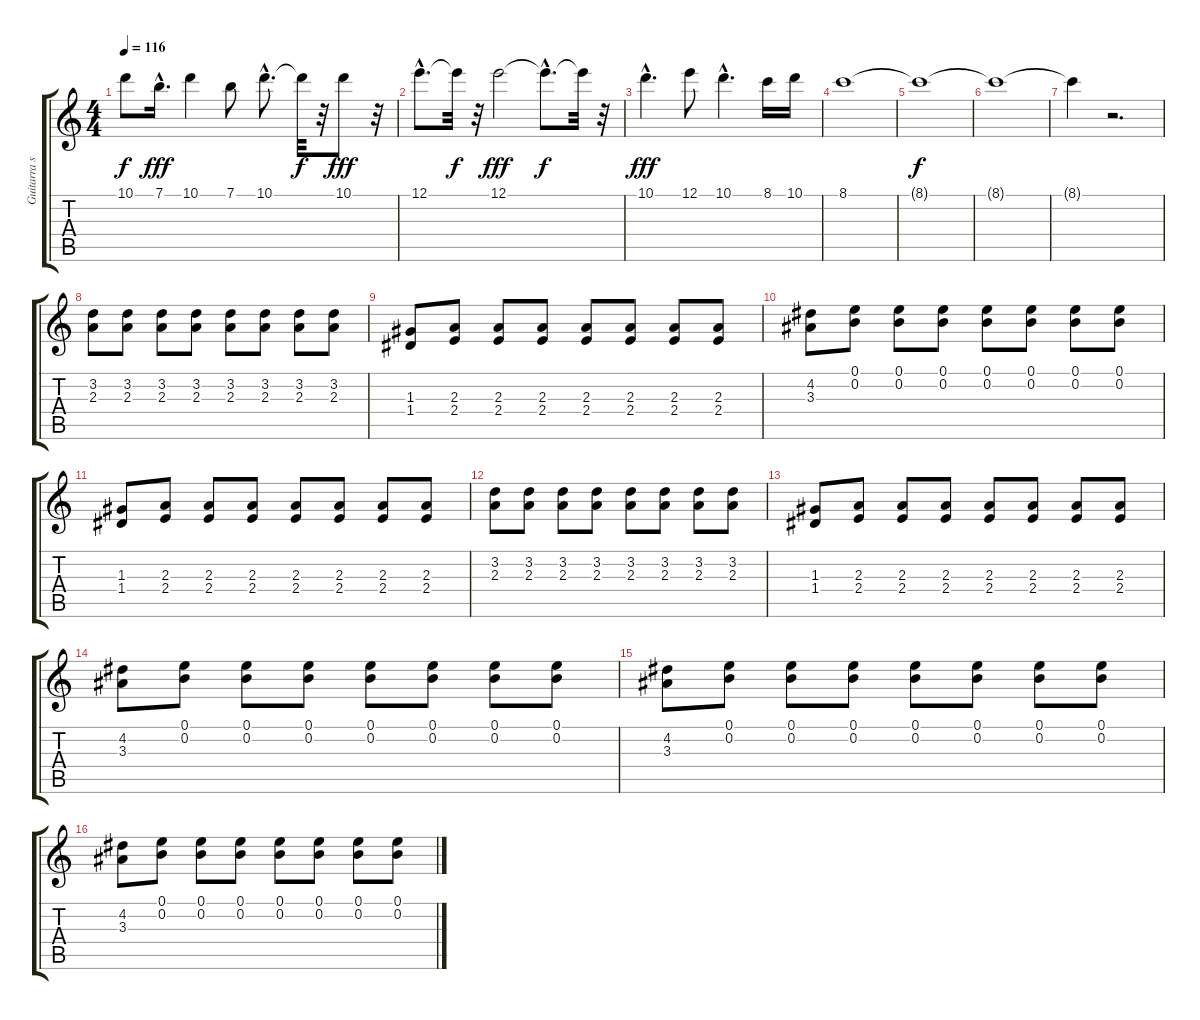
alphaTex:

\track ("Guitarra solo" "Guitarra s") {instrument overdrivenguitar}
\staff {score tabs}
\tuning (E4 B3 G3 D3 A2 E2) {hide}
\ts (4 4)
\tempo 116
\clef g2
\ks c
10.1{t}.8{dy f} 7.1{hac}.16{d dy fff} 10.1.4 7.1.8 10.1{hac}.8{d} 10.1{t}.32{dy f} r.32 10.1.8{dy fff} r.32 |
12.1{hac}.8{d} 12.1{t}.32{dy f} r.32 12.1.2{dy fff} 12.1{hac t}.8{d dy f} 12.1{t}.32 r.32 |
10.1{hac}.4{d dy fff} 12.1.8 10.1{hac}.4{d} 8.1.16 10.1.16 |
8.1.1 |
8.1{t}.1{dy f} |
8.1{t}.1 |
8.1{t}.4 r.2{d} |
(3.2 2.3).8 (3.2 2.3).8 (3.2 2.3).8 (3.2 2.3).8 (3.2 2.3).8 (3.2 2.3).8 (3.2 2.3).8 (3.2 2.3).8 |
(1.3 1.4).8 (2.3 2.4).8 (2.3 2.4).8 (2.3 2.4).8 (2.3 2.4).8 (2.3 2.4).8 (2.3 2.4).8 (2.3 2.4).8 |
(4.2 3.3).8 (0.1 0.2).8 (0.1 0.2).8 (0.1 0.2).8 (0.1 0.2).8 (0.1 0.2).8 (0.1 0.2).8 (0.1 0.2).8 |
(1.3 1.4).8 (2.3 2.4).8 (2.3 2.4).8 (2.3 2.4).8 (2.3 2.4).8 (2.3 2.4).8 (2.3 2.4).8 (2.3 2.4).8 |
(3.2 2.3).8 (3.2 2.3).8 (3.2 2.3).8 (3.2 2.3).8 (3.2 2.3).8 (3.2 2.3).8 (3.2 2.3).8 (3.2 2.3).8 |
(1.3 1.4).8 (2.3 2.4).8 (2.3 2.4).8 (2.3 2.4).8 (2.3 2.4).8 (2.3 2.4).8 (2.3 2.4).8 (2.3 2.4).8 |
(4.2 3.3).8 (0.1 0.2).8 (0.1 0.2).8 (0.1 0.2).8 (0.1 0.2).8 (0.1 0.2).8 (0.1 0.2).8 (0.1 0.2).8 |
(4.2 3.3).8 (0.1 0.2).8 (0.1 0.2).8 (0.1 0.2).8 (0.1 0.2).8 (0.1 0.2).8 (0.1 0.2).8 (0.1 0.2).8 |
(4.2 3.3).8 (0.1 0.2).8 (0.1 0.2).8 (0.1 0.2).8 (0.1 0.2).8 (0.1 0.2).8 (0.1 0.2).8 (0.1 0.2).8
